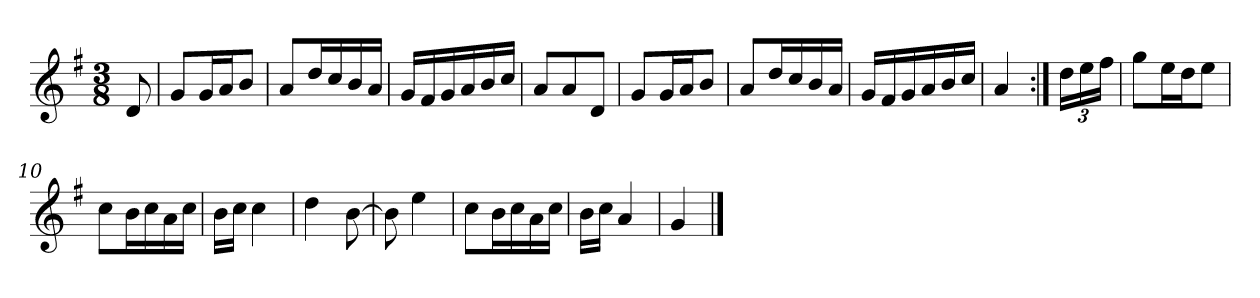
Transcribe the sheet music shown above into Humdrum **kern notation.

**kern
*part1
*staff1
*clefG2
*k[f#]
*G:
*M3/8
*MM80
=
8d
=1
8g/L
16g/L
16a/J
8b/J
=2
8a/L
16dd/L
16cc/
16b/
16a/JJ
=3
16g/LL
16f#/
16g/
16a/
16b/
16cc/JJ
=4
8a/L
8a/
8d/J
=5
8g/L
16g/L
16a/J
8b/J
=6
8a/L
16dd/L
16cc/
16b/
16a/JJ
=7
16g/LL
16f#/
16g/
16a/
16b/
16cc/JJ
=8
4a
=:|!
24dd\LL
24ee\
24ff#\JJ
=9
8gg\L
16ee\L
16dd\J
8ee\J
=10
8cc\L
16b\L
16cc\
16a\
16cc\JJ
=11
16b\LL
16cc\JJ
4cc
=12
4dd
[8b
=13
8b]
4ee
=14
8cc\L
16b\L
16cc\
16a\
16cc\JJ
=15
16b\LL
16cc\JJ
4a
=16
4g
==
*-
